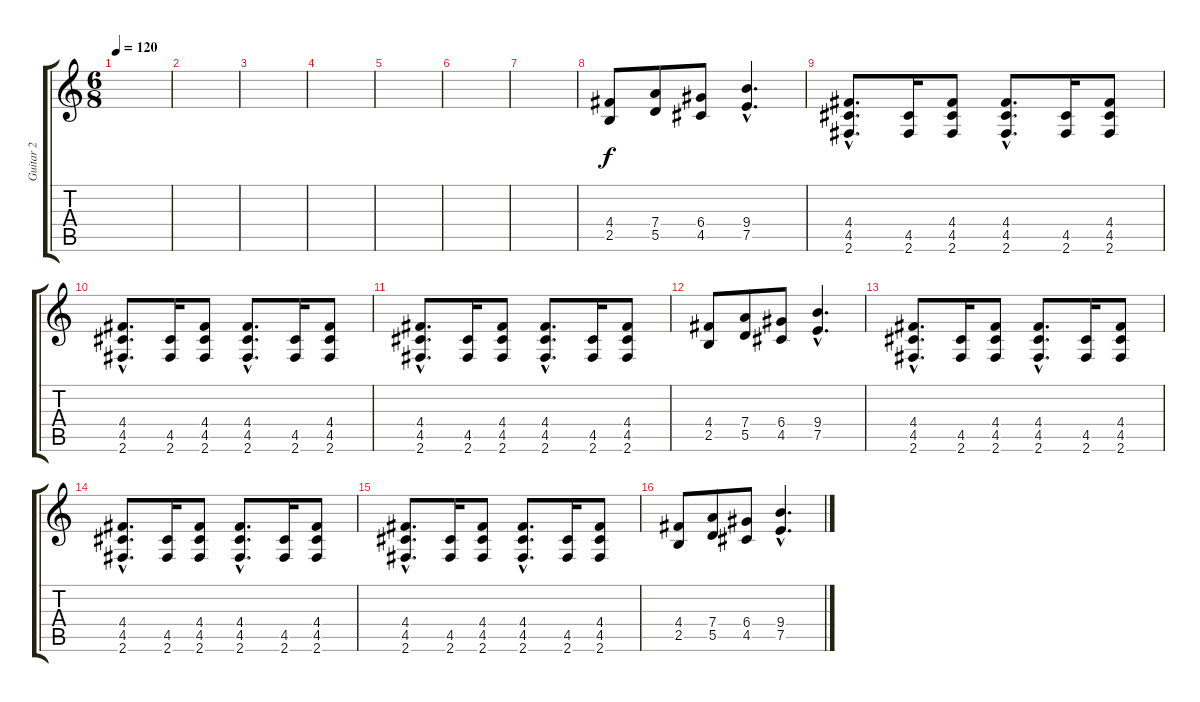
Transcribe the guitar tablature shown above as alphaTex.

\track ("Guitar 2" "Guitar 2") {instrument distortionguitar}
\staff {score tabs}
\tuning (E4 B3 G3 D3 A2 E2) {hide}
\ts (6 8)
\tempo 120
\clef g2
\ks c
|
|
|
|
|
|
|
(4.4 2.5).8 (7.4 5.5).8 (6.4 4.5).8 (9.4{hac} 7.5{hac}).4{d} |
(4.4{hac} 4.5{hac} 2.6{hac}).8{d} (4.5 2.6).16 (4.4 4.5 2.6).8 (4.4{hac} 4.5{hac} 2.6{hac}).8{d} (4.5 2.6).16 (4.4 4.5 2.6).8 |
(4.4{hac} 4.5{hac} 2.6{hac}).8{d} (4.5 2.6).16 (4.4 4.5 2.6).8 (4.4{hac} 4.5{hac} 2.6{hac}).8{d} (4.5 2.6).16 (4.4 4.5 2.6).8 |
(4.4{hac} 4.5{hac} 2.6{hac}).8{d} (4.5 2.6).16 (4.4 4.5 2.6).8 (4.4{hac} 4.5{hac} 2.6{hac}).8{d} (4.5 2.6).16 (4.4 4.5 2.6).8 |
(4.4 2.5).8 (7.4 5.5).8 (6.4 4.5).8 (9.4{hac} 7.5{hac}).4{d} |
(4.4{hac} 4.5{hac} 2.6{hac}).8{d} (4.5 2.6).16 (4.4 4.5 2.6).8 (4.4{hac} 4.5{hac} 2.6{hac}).8{d} (4.5 2.6).16 (4.4 4.5 2.6).8 |
(4.4{hac} 4.5{hac} 2.6{hac}).8{d} (4.5 2.6).16 (4.4 4.5 2.6).8 (4.4{hac} 4.5{hac} 2.6{hac}).8{d} (4.5 2.6).16 (4.4 4.5 2.6).8 |
(4.4{hac} 4.5{hac} 2.6{hac}).8{d} (4.5 2.6).16 (4.4 4.5 2.6).8 (4.4{hac} 4.5{hac} 2.6{hac}).8{d} (4.5 2.6).16 (4.4 4.5 2.6).8 |
(4.4 2.5).8 (7.4 5.5).8 (6.4 4.5).8 (9.4{hac} 7.5{hac}).4{d}
